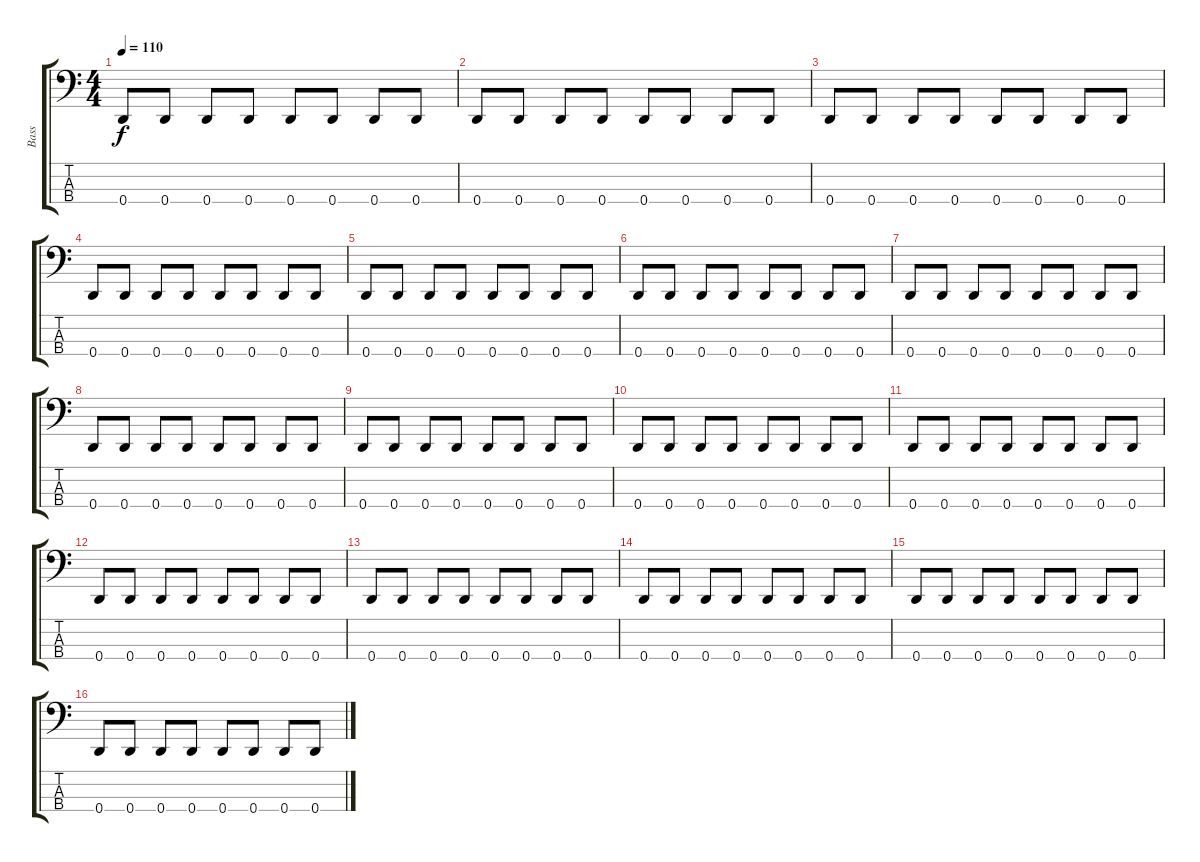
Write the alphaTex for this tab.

\track ("Bass" "Bass") {instrument electricbasspick}
\staff {score tabs}
\tuning (G2 D2 A1 D1) {hide}
\ts (4 4)
\tempo 110
\clef f4
\ks c
0.4.8{dy f} 0.4.8 0.4.8 0.4.8 0.4.8 0.4.8 0.4.8 0.4.8 |
0.4.8 0.4.8 0.4.8 0.4.8 0.4.8 0.4.8 0.4.8 0.4.8 |
0.4.8 0.4.8 0.4.8 0.4.8 0.4.8 0.4.8 0.4.8 0.4.8 |
0.4.8 0.4.8 0.4.8 0.4.8 0.4.8 0.4.8 0.4.8 0.4.8 |
0.4.8 0.4.8 0.4.8 0.4.8 0.4.8 0.4.8 0.4.8 0.4.8 |
0.4.8 0.4.8 0.4.8 0.4.8 0.4.8 0.4.8 0.4.8 0.4.8 |
0.4.8 0.4.8 0.4.8 0.4.8 0.4.8 0.4.8 0.4.8 0.4.8 |
0.4.8 0.4.8 0.4.8 0.4.8 0.4.8 0.4.8 0.4.8 0.4.8 |
0.4.8 0.4.8 0.4.8 0.4.8 0.4.8 0.4.8 0.4.8 0.4.8 |
0.4.8 0.4.8 0.4.8 0.4.8 0.4.8 0.4.8 0.4.8 0.4.8 |
0.4.8 0.4.8 0.4.8 0.4.8 0.4.8 0.4.8 0.4.8 0.4.8 |
0.4.8 0.4.8 0.4.8 0.4.8 0.4.8 0.4.8 0.4.8 0.4.8 |
0.4.8 0.4.8 0.4.8 0.4.8 0.4.8 0.4.8 0.4.8 0.4.8 |
0.4.8 0.4.8 0.4.8 0.4.8 0.4.8 0.4.8 0.4.8 0.4.8 |
0.4.8 0.4.8 0.4.8 0.4.8 0.4.8 0.4.8 0.4.8 0.4.8 |
0.4.8 0.4.8 0.4.8 0.4.8 0.4.8 0.4.8 0.4.8 0.4.8
